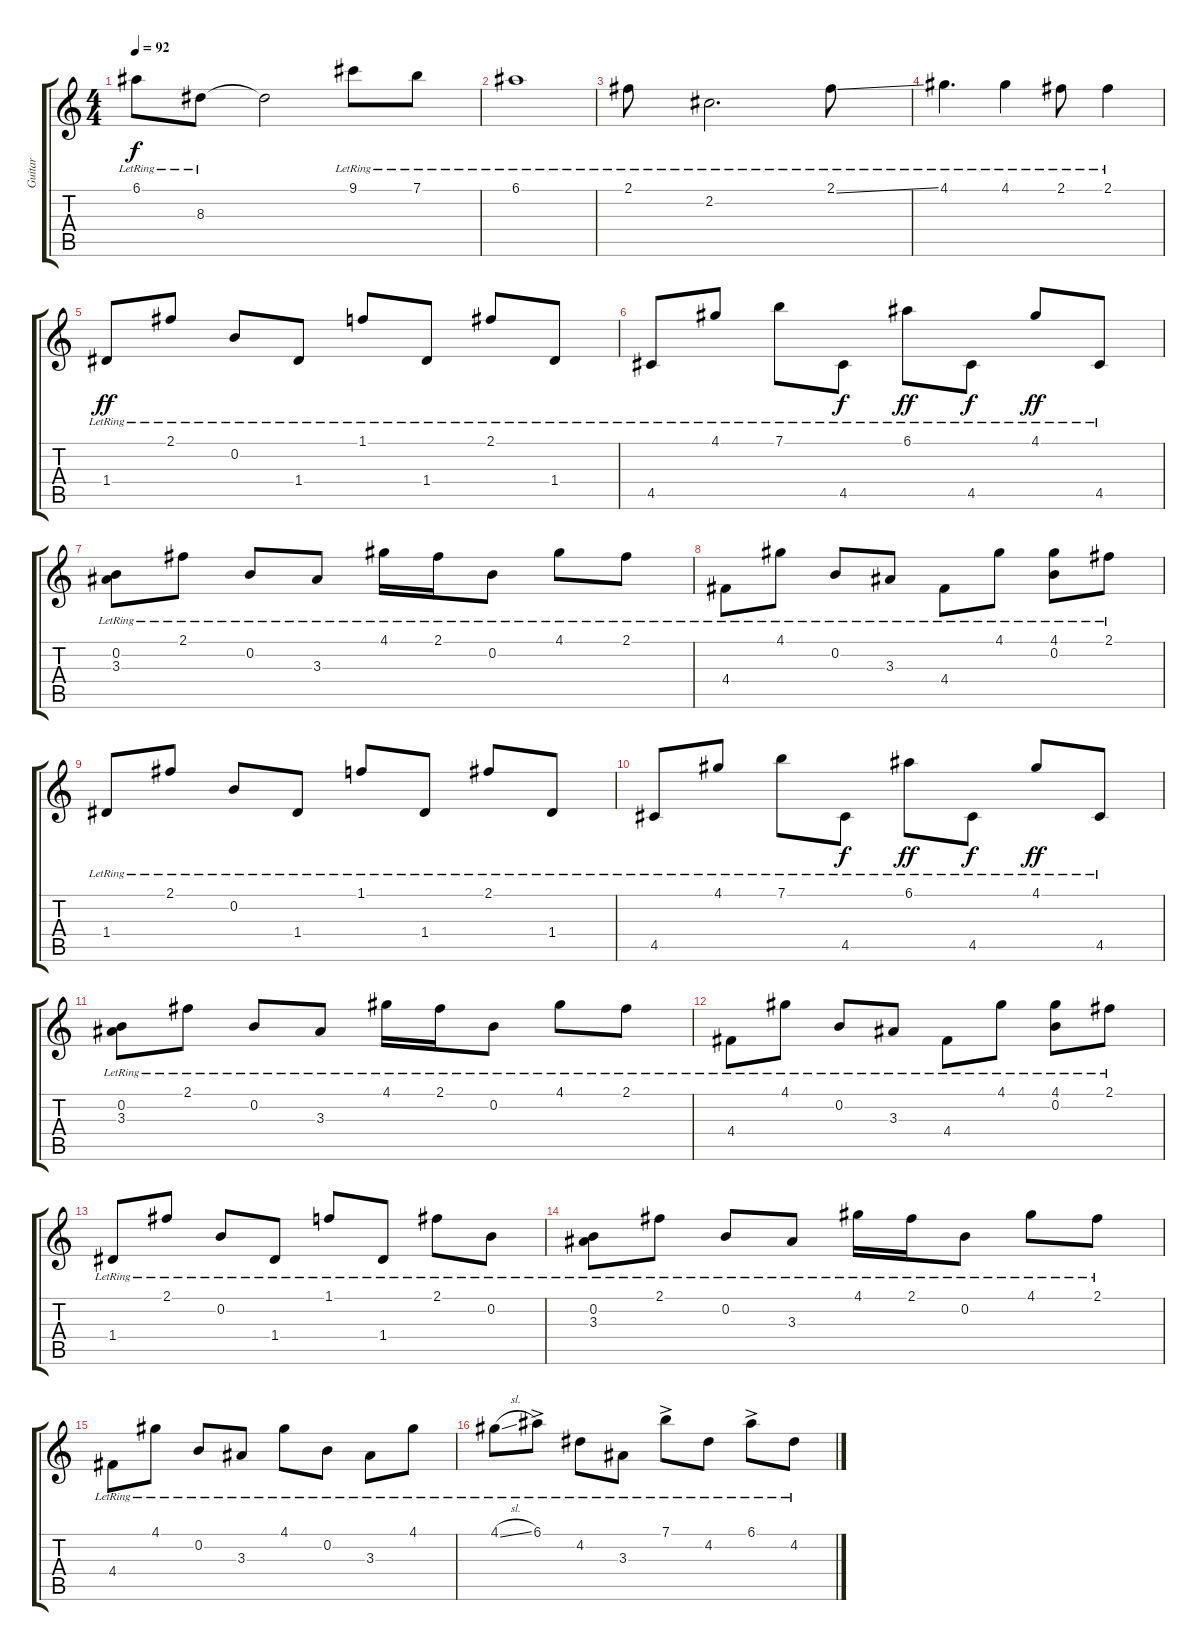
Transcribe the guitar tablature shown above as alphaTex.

\track ("Guitar" "Guitar") {instrument electricguitarjazz}
\staff {score tabs}
\tuning (E4 B3 G3 D3 A2 E2) {hide}
\ts (4 4)
\tempo 92
\clef g2
\ks c
6.1{lr}.8{dy f} 8.3{lr}.8 8.3{t}.2 9.1{lr}.8 7.1{lr}.8 |
6.1{lr}.1 |
2.1{lr}.8 2.2{lr}.2{d} 2.1{ss lr}.8 |
4.1{lr}.4{d} 4.1{lr}.4 2.1{lr}.8 2.1{lr}.4 |
1.4{lr}.8{dy ff} 2.1{lr}.8 0.2{lr}.8 1.4{lr}.8 1.1{lr}.8 1.4{lr}.8 2.1{lr}.8 1.4{lr}.8 |
4.5{lr}.8 4.1{lr}.8 7.1{lr}.8 4.5{lr}.8{dy f} 6.1{lr}.8{dy ff} 4.5{lr}.8{dy f} 4.1{lr}.8{dy ff} 4.5{lr}.8 |
(0.2{lr} 3.3{lr}).8 2.1{lr}.8 0.2{lr}.8 3.3{lr}.8 4.1{lr}.16 2.1{lr}.16 0.2{lr}.8 4.1{lr}.8 2.1{lr}.8 |
4.4{lr}.8 4.1{lr}.8 0.2{lr}.8 3.3{lr}.8 4.4{lr}.8 4.1{lr}.8 (4.1{lr} 0.2{lr}).8 2.1{lr}.8 |
1.4{lr}.8 2.1{lr}.8 0.2{lr}.8 1.4{lr}.8 1.1{lr}.8 1.4{lr}.8 2.1{lr}.8 1.4{lr}.8 |
4.5{lr}.8 4.1{lr}.8 7.1{lr}.8 4.5{lr}.8{dy f} 6.1{lr}.8{dy ff} 4.5{lr}.8{dy f} 4.1{lr}.8{dy ff} 4.5{lr}.8 |
(0.2{lr} 3.3{lr}).8 2.1{lr}.8 0.2{lr}.8 3.3{lr}.8 4.1{lr}.16 2.1{lr}.16 0.2{lr}.8 4.1{lr}.8 2.1{lr}.8 |
4.4{lr}.8 4.1{lr}.8 0.2{lr}.8 3.3{lr}.8 4.4{lr}.8 4.1{lr}.8 (4.1{lr} 0.2{lr}).8 2.1{lr}.8 |
1.4{lr}.8 2.1{lr}.8 0.2{lr}.8 1.4{lr}.8 1.1{lr}.8 1.4{lr}.8 2.1{lr}.8 0.2{lr}.8 |
(0.2{lr} 3.3{lr}).8 2.1{lr}.8 0.2{lr}.8 3.3{lr}.8 4.1{lr}.16 2.1{lr}.16 0.2{lr}.8 4.1{lr}.8 2.1{lr}.8 |
4.4{lr}.8 4.1{lr}.8 0.2{lr}.8 3.3{lr}.8 4.1{lr}.8 0.2{lr}.8 3.3{lr}.8 4.1{lr}.8 |
4.1{sl lr}.8 6.1{ac lr}.8 4.2{lr}.8 3.3{lr}.8 7.1{ac lr}.8 4.2{lr}.8 6.1{ac lr}.8 4.2{lr}.8
